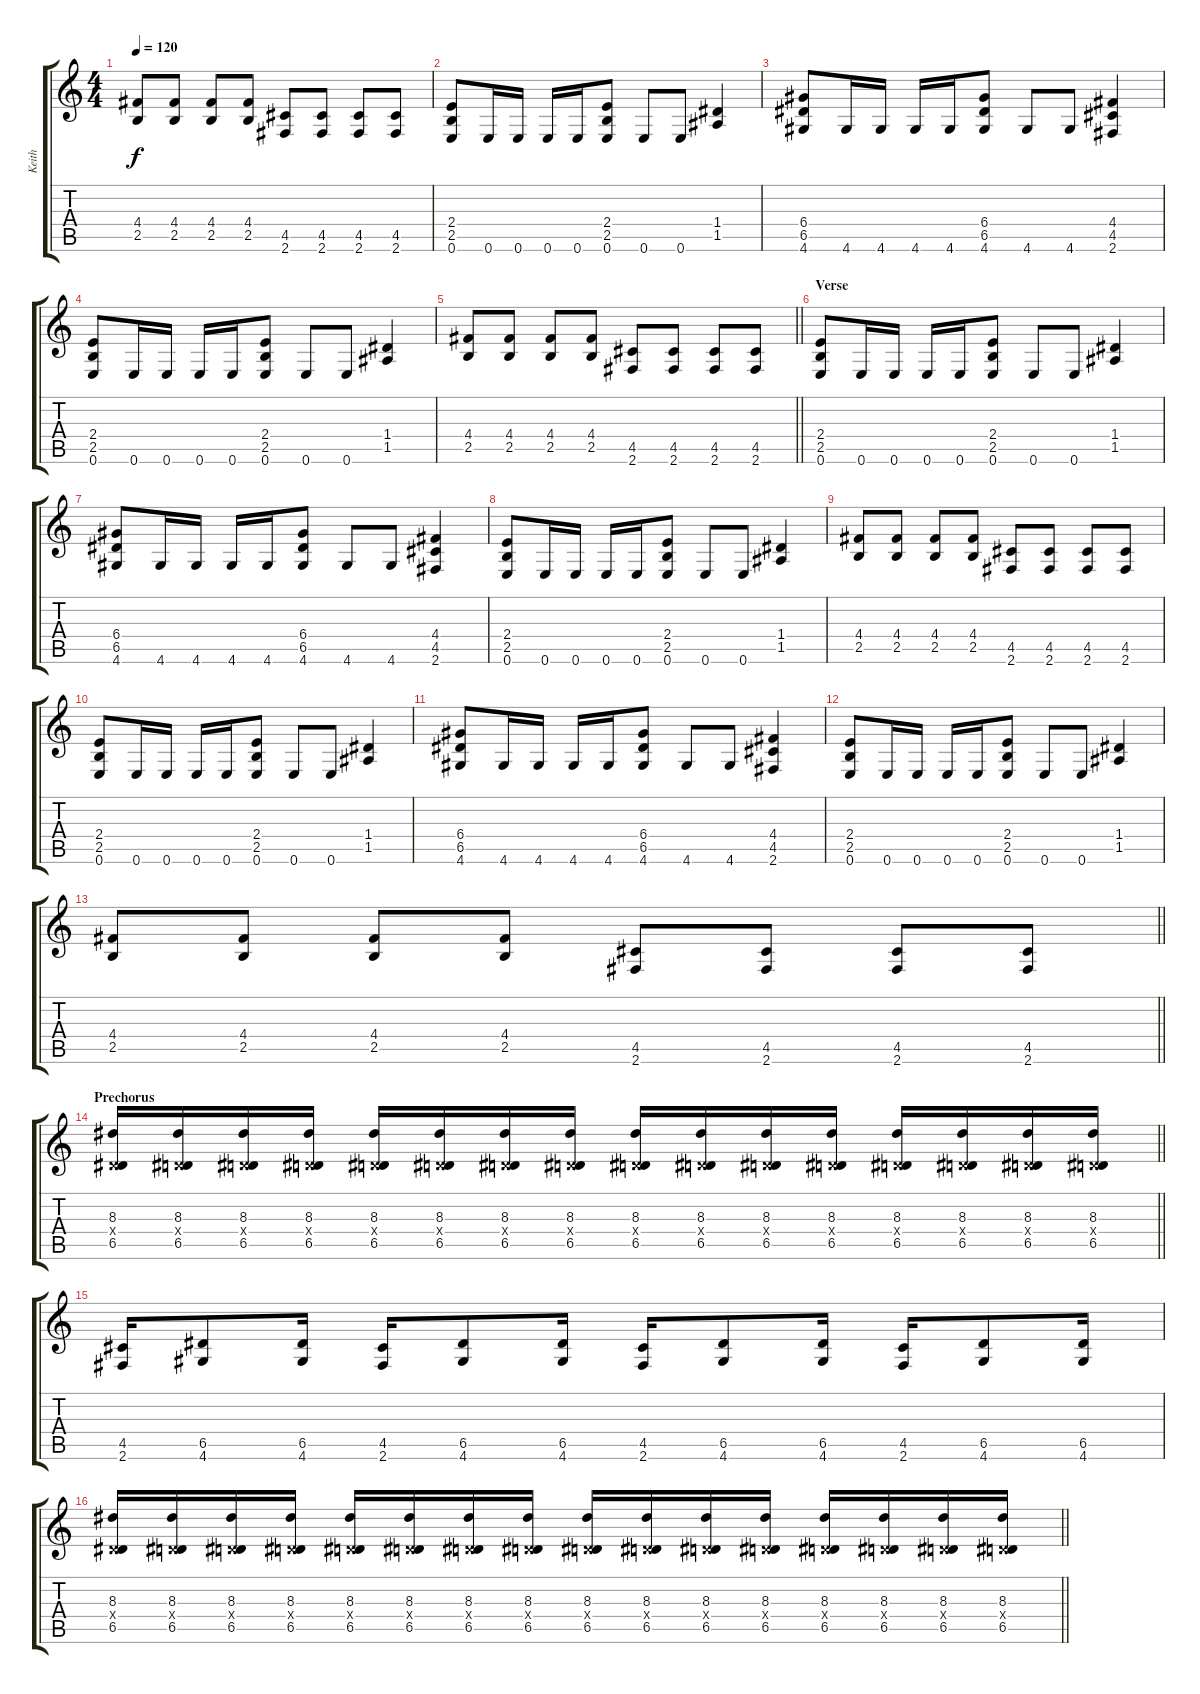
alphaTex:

\track ("Keith" "Keith") {instrument distortionguitar}
\staff {score tabs}
\tuning (E4 B3 G3 D3 A2 E2) {hide}
\ts (4 4)
\tempo 120
\clef g2
\ks c
(4.4 2.5).8{dy f} (4.4 2.5).8 (4.4 2.5).8 (4.4 2.5).8 (4.5 2.6).8 (4.5 2.6).8 (4.5 2.6).8 (4.5 2.6).8 |
(2.4 2.5 0.6).8 0.6.16 0.6.16 0.6.16 0.6.16 (2.4 2.5 0.6).8 0.6.8 0.6.8 (1.4 1.5).4 |
(6.4 6.5 4.6).8 4.6.16 4.6.16 4.6.16 4.6.16 (6.4 6.5 4.6).8 4.6.8 4.6.8 (4.4 4.5 2.6).4 |
(2.4 2.5 0.6).8 0.6.16 0.6.16 0.6.16 0.6.16 (2.4 2.5 0.6).8 0.6.8 0.6.8 (1.4 1.5).4 |
\barLineRight lightlight
(4.4 2.5).8 (4.4 2.5).8 (4.4 2.5).8 (4.4 2.5).8 (4.5 2.6).8 (4.5 2.6).8 (4.5 2.6).8 (4.5 2.6).8 |
\section ("" "Verse")
(2.4 2.5 0.6).8 0.6.16 0.6.16 0.6.16 0.6.16 (2.4 2.5 0.6).8 0.6.8 0.6.8 (1.4 1.5).4 |
(6.4 6.5 4.6).8 4.6.16 4.6.16 4.6.16 4.6.16 (6.4 6.5 4.6).8 4.6.8 4.6.8 (4.4 4.5 2.6).4 |
(2.4 2.5 0.6).8 0.6.16 0.6.16 0.6.16 0.6.16 (2.4 2.5 0.6).8 0.6.8 0.6.8 (1.4 1.5).4 |
(4.4 2.5).8 (4.4 2.5).8 (4.4 2.5).8 (4.4 2.5).8 (4.5 2.6).8 (4.5 2.6).8 (4.5 2.6).8 (4.5 2.6).8 |
(2.4 2.5 0.6).8 0.6.16 0.6.16 0.6.16 0.6.16 (2.4 2.5 0.6).8 0.6.8 0.6.8 (1.4 1.5).4 |
(6.4 6.5 4.6).8 4.6.16 4.6.16 4.6.16 4.6.16 (6.4 6.5 4.6).8 4.6.8 4.6.8 (4.4 4.5 2.6).4 |
(2.4 2.5 0.6).8 0.6.16 0.6.16 0.6.16 0.6.16 (2.4 2.5 0.6).8 0.6.8 0.6.8 (1.4 1.5).4 |
\barLineRight lightlight
(4.4 2.5).8 (4.4 2.5).8 (4.4 2.5).8 (4.4 2.5).8 (4.5 2.6).8 (4.5 2.6).8 (4.5 2.6).8 (4.5 2.6).8 |
\section ("" "Prechorus")
\barLineRight lightlight
(8.3 0.4{x} 6.5).16 (8.3 0.4{x} 6.5).16 (8.3 0.4{x} 6.5).16 (8.3 0.4{x} 6.5).16 (8.3 0.4{x} 6.5).16 (8.3 0.4{x} 6.5).16 (8.3 0.4{x} 6.5).16 (8.3 0.4{x} 6.5).16 (8.3 0.4{x} 6.5).16 (8.3 0.4{x} 6.5).16 (8.3 0.4{x} 6.5).16 (8.3 0.4{x} 6.5).16 (8.3 0.4{x} 6.5).16 (8.3 0.4{x} 6.5).16 (8.3 0.4{x} 6.5).16 (8.3 0.4{x} 6.5).16 |
(4.5 2.6).16 (6.5 4.6).8 (6.5 4.6).16 (4.5 2.6).16 (6.5 4.6).8 (6.5 4.6).16 (4.5 2.6).16 (6.5 4.6).8 (6.5 4.6).16 (4.5 2.6).16 (6.5 4.6).8 (6.5 4.6).16 |
\barLineRight lightlight
(8.3 0.4{x} 6.5).16 (8.3 0.4{x} 6.5).16 (8.3 0.4{x} 6.5).16 (8.3 0.4{x} 6.5).16 (8.3 0.4{x} 6.5).16 (8.3 0.4{x} 6.5).16 (8.3 0.4{x} 6.5).16 (8.3 0.4{x} 6.5).16 (8.3 0.4{x} 6.5).16 (8.3 0.4{x} 6.5).16 (8.3 0.4{x} 6.5).16 (8.3 0.4{x} 6.5).16 (8.3 0.4{x} 6.5).16 (8.3 0.4{x} 6.5).16 (8.3 0.4{x} 6.5).16 (8.3 0.4{x} 6.5).16
